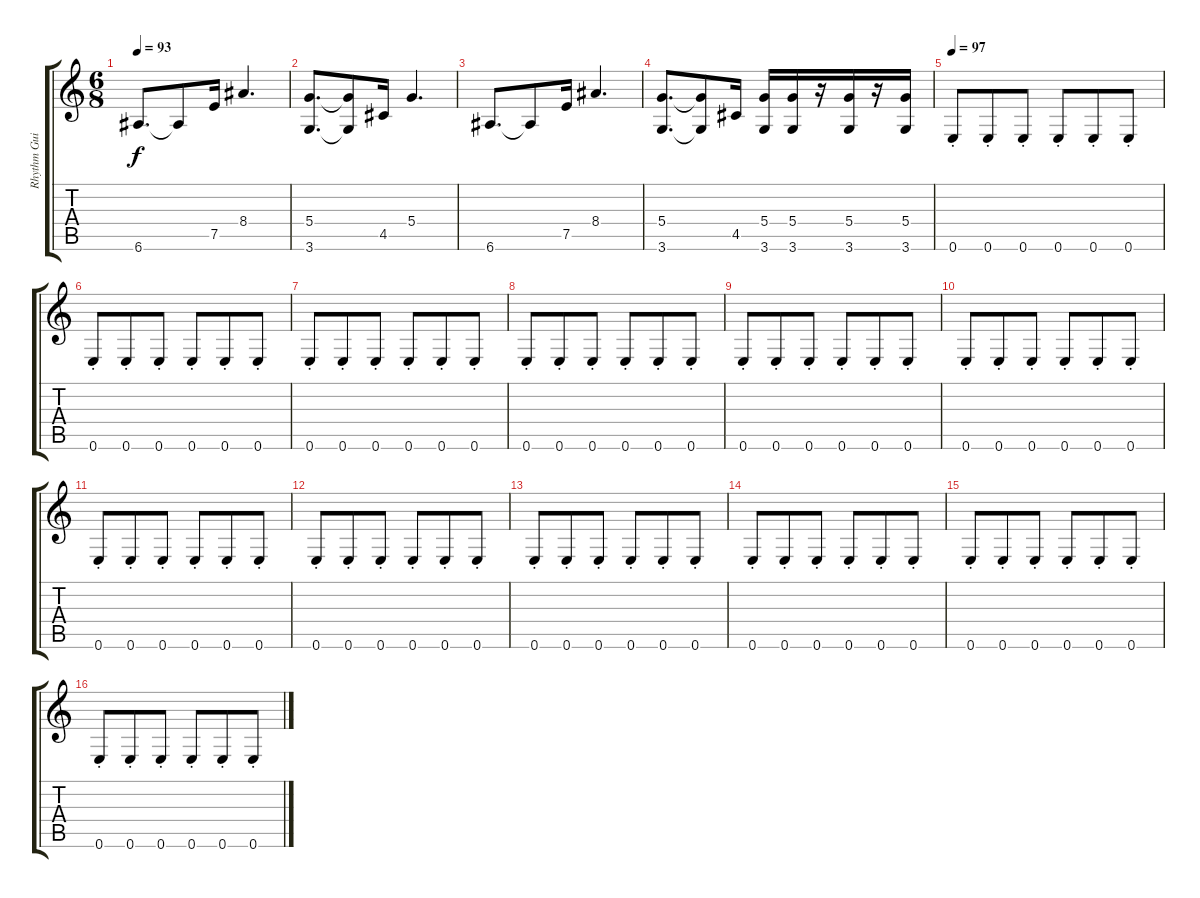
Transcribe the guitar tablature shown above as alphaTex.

\track ("Rhythm Guitar 1 [Mikael Akerfeldt + Pete" "Rhythm Gui") {instrument distortionguitar}
\staff {score tabs}
\tuning (E4 B3 G3 D3 A2 E2) {hide}
\ts (6 8)
\tempo 93
\clef g2
\ks c
6.6.8{d dy f} 6.6{t}.8 7.5.16 8.4.4{d} |
(5.4 3.6).8{d} (5.4{t} 3.6{t}).8 4.5.16 5.4.4{d} |
6.6.8{d} 6.6{t}.8 7.5.16 8.4.4{d} |
(5.4 3.6).8{d} (5.4{t} 3.6{t}).8 4.5.16 (5.4 3.6).16 (5.4 3.6).16 r.16 (5.4 3.6).16 r.16 (5.4 3.6).16 |
\tempo 97
0.6{st}.8 0.6{st}.8 0.6{st}.8 0.6{st}.8 0.6{st}.8 0.6{st}.8 |
0.6{st}.8 0.6{st}.8 0.6{st}.8 0.6{st}.8 0.6{st}.8 0.6{st}.8 |
0.6{st}.8 0.6{st}.8 0.6{st}.8 0.6{st}.8 0.6{st}.8 0.6{st}.8 |
0.6{st}.8 0.6{st}.8 0.6{st}.8 0.6{st}.8 0.6{st}.8 0.6{st}.8 |
0.6{st}.8 0.6{st}.8 0.6{st}.8 0.6{st}.8 0.6{st}.8 0.6{st}.8 |
0.6{st}.8 0.6{st}.8 0.6{st}.8 0.6{st}.8 0.6{st}.8 0.6{st}.8 |
0.6{st}.8 0.6{st}.8 0.6{st}.8 0.6{st}.8 0.6{st}.8 0.6{st}.8 |
0.6{st}.8 0.6{st}.8 0.6{st}.8 0.6{st}.8 0.6{st}.8 0.6{st}.8 |
0.6{st}.8 0.6{st}.8 0.6{st}.8 0.6{st}.8 0.6{st}.8 0.6{st}.8 |
0.6{st}.8 0.6{st}.8 0.6{st}.8 0.6{st}.8 0.6{st}.8 0.6{st}.8 |
0.6{st}.8 0.6{st}.8 0.6{st}.8 0.6{st}.8 0.6{st}.8 0.6{st}.8 |
0.6{st}.8 0.6{st}.8 0.6{st}.8 0.6{st}.8 0.6{st}.8 0.6{st}.8
